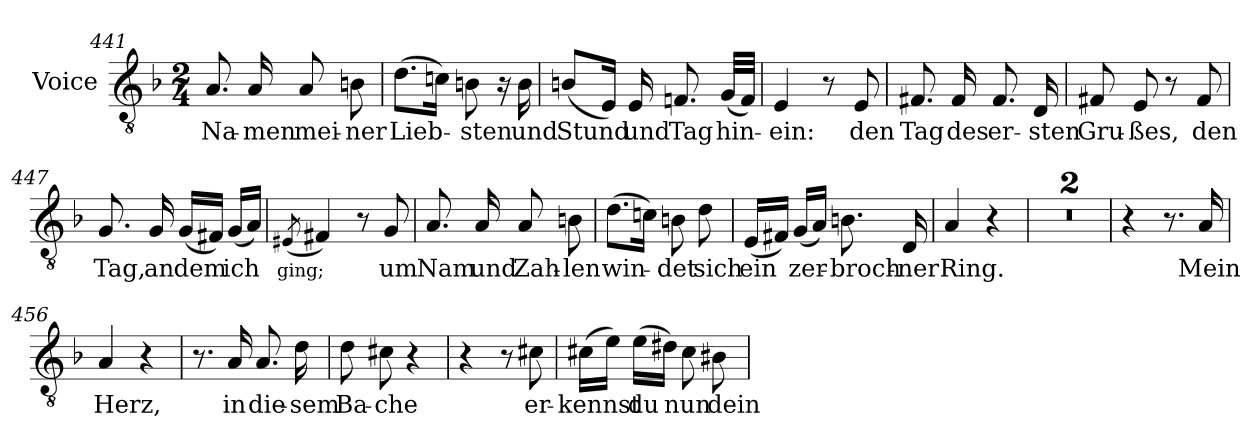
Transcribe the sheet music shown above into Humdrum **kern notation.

**kern	**text
*part1	*part1
*staff1	*staff1
*I"Voice	*
*clefGv2	*
*ITrd7c12	*
*k[b-]	*
*F:	*
*M2/4	*
=441	=441
!	!LO:LY:b:color=#000000
8.AAi/	Na-
!	!LO:LY:b:color=#000000
16AAi/	-men
!	!LO:LY:b:color=#000000
8AAi/	mei-
!	!LO:LY:b:color=#000000
8BBni\	-ner
!!LO:PB:g=z
=442	=442
!	!LO:LY:b:color=#000000
(8.Di\L	Lieb-
16Cni\Jk)	.
!	!LO:LY:b:color=#000000
8BBni\	-sten
16r	.
!	!LO:LY:b:color=#000000
16BBi\	und
=443	=443
!	!LO:LY:b:color=#000000
(8BBni/L	Stund
16EEi/Jk)	.
!	!LO:LY:b:color=#000000
16EEi/	und
!	!LO:LY:b:color=#000000
8.FFni/	Tag
!	!LO:LY:b:color=#000000
(32GGi/LLL	hin-
32FFi/JJJ)	.
=444	=444
!	!LO:LY:b:color=#000000
4EEi/	-ein:
8r	.
!	!LO:LY:b:color=#000000
8EEi/	den
=445	=445
!	!LO:LY:b:color=#000000
8.FF#Xi/	Tag
!	!LO:LY:b:color=#000000
16FF#i/	des
!	!LO:LY:b:color=#000000
8.FF#i/	er-
!	!LO:LY:b:color=#000000
16DDi/	-sten
=446	=446
!	!LO:LY:b:color=#000000
8FF#Xi/	Gru-
!	!LO:LY:b:color=#000000
8EEi/	-ßes,
8r	.
!	!LO:LY:b:color=#000000
8FF#i/	den
=447	=447
!	!LO:LY:b:color=#000000
8.GGi/	Tag,
!	!LO:LY:b:color=#000000
16GGi/	an
!	!LO:LY:b:color=#000000
(16GGi/LL	dem
16FF#Xi/JJ)	.
!	!LO:LY:b:color=#000000
(16GGi/LL	ich
16AAi/JJ)	.
=448	=448
!	!LO:LY:b:color=#000000
(8qEE#Xi/	ging;
4FF#Xi/)	.
8r	.
!	!LO:LY:b:color=#000000
8GGi/	um
!!LO:LB:g=z
=449	=449
!	!LO:LY:b:color=#000000
8.AAi/	Nam
!	!LO:LY:b:color=#000000
16AAi/	und
!	!LO:LY:b:color=#000000
8AAi/	Zah-
!	!LO:LY:b:color=#000000
8BBni\	-len
=450	=450
!	!LO:LY:b:color=#000000
(8.Di\L	win-
16Cni\Jk)	.
!	!LO:LY:b:color=#000000
8BBni\	-det
!	!LO:LY:b:color=#000000
8Di\	sich
=451	=451
!	!LO:LY:b:color=#000000
(16EEi/LL	ein
16FF#Xi/JJ)	.
!	!LO:LY:b:color=#000000
(16GGi/LL	zer-
16AAi/JJ)	.
!	!LO:LY:b:color=#000000
8.BBni\	-broch-
!	!LO:LY:b:color=#000000
16DDi/	-ner
=452	=452
!	!LO:LY:b:color=#000000
4AAi/	Ring.
4r	.
=453	=453
!LO:N:vis=1	!
2r	.
=454	=454
!LO:N:vis=1	!
2r	.
=455	=455
4r	.
8.r	.
!	!LO:LY:b:color=#000000
16AAi/	Mein
=456	=456
!	!LO:LY:b:color=#000000
4AAi/	Herz,
4r	.
=457	=457
8.r	.
!	!LO:LY:b:color=#000000
16AAi/	in
!	!LO:LY:b:color=#000000
8.AAi/	die-
!	!LO:LY:b:color=#000000
16Di\	-sem
!!LO:LB:g=z
=458	=458
!	!LO:LY:b:color=#000000
8Di\	Ba-
!	!LO:LY:b:color=#000000
8C#Xi\	-che
4r	.
=459	=459
4r	.
8r	.
!	!LO:LY:b:color=#000000
8C#Xi\	er-
=460	=460
!	!LO:LY:b:color=#000000
(16C#Xi\LL	-kennst
16Ei\JJ)	.
!	!LO:LY:b:color=#000000
(16Ei\LL	du
16D#Xi\JJ)	.
!	!LO:LY:b:color=#000000
8C#i\	nun
!	!LO:LY:b:color=#000000
8BB#Xi\	dein
=	=
*-	*-
